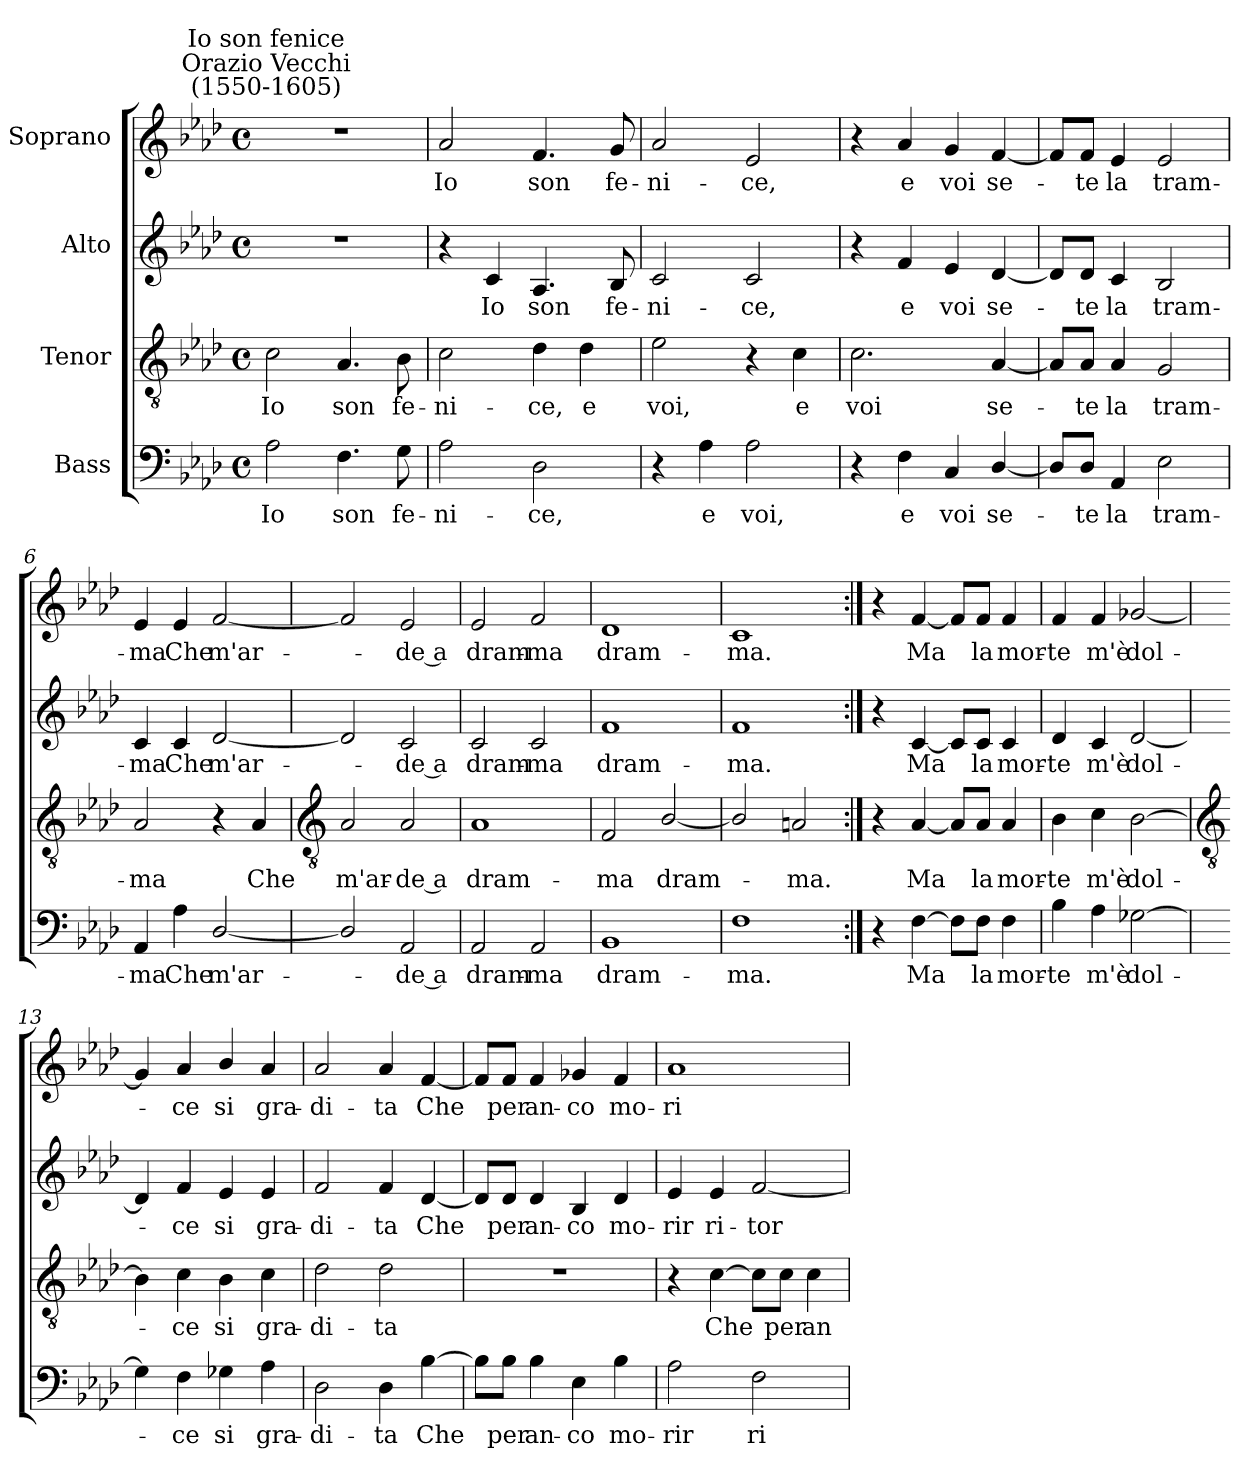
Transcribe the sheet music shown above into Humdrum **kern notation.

**kern	**text	**kern	**text	**kern	**text	**kern	**text
*part4	*part4	*part3	*part3	*part2	*part2	*part1	*part1
*staff4	*staff4	*staff3	*staff3	*staff2	*staff2	*staff1	*staff1
*I"Bass	*	*I"Tenor	*	*I"Alto	*	*I"Soprano	*
*clefF4	*	*clefGv2	*	*clefG2	*	*clefG2	*
*k[b-e-a-d-]	*	*k[b-e-a-d-]	*	*k[b-e-a-d-]	*	*k[b-e-a-d-]	*
*A-:	*	*A-:	*	*A-:	*	*A-:	*
*M4/4	*	*M4/4	*	*M4/4	*	*M4/4	*
*met(c)	*	*met(c)	*	*met(c)	*	*met(c)	*
=1	=1	=1	=1	=1	=1	=1	=1
!	!	!	!	!	!	!LO:TX:a:cj:t=Orazio Vecchi\n(1550-1605)	!
!	!	!	!	!	!	!LO:TX:a:cj:t=Io son fenice	!
!	!LO:LY:b	!	!LO:LY:b	!	!	!	!
2A-	Io	2c	Io	1r	.	1r	.
!	!LO:LY:b	!	!LO:LY:b	!	!	!	!
4.F	son	4.A-	son	.	.	.	.
!	!LO:LY:b	!	!LO:LY:b	!	!	!	!
8G	fe-	8B-	fe-	.	.	.	.
=2	=2	=2	=2	=2	=2	=2	=2
!	!LO:LY:b	!	!LO:LY:b	!	!	!	!LO:LY:b
2A-	-ni-	2c	-ni-	4r	.	2a-	Io
!	!	!	!	!	!LO:LY:b	!	!
.	.	.	.	4c	Io	.	.
!	!LO:LY:b	!	!LO:LY:b	!	!LO:LY:b	!	!LO:LY:b
2D-	-ce,	4d-	-ce,	4.A-	son	4.f	son
!	!	!	!LO:LY:b	!	!	!	!
.	.	4d-	e	.	.	.	.
!	!	!	!	!	!LO:LY:b	!	!LO:LY:b
.	.	.	.	8B-	fe-	8g	fe-
=3	=3	=3	=3	=3	=3	=3	=3
!	!	!	!LO:LY:b	!	!LO:LY:b	!	!LO:LY:b
4r	.	2e-	voi,	2c	-ni-	2a-	-ni-
!	!LO:LY:b	!	!	!	!	!	!
4A-	e	.	.	.	.	.	.
!	!LO:LY:b	!	!	!	!LO:LY:b	!	!LO:LY:b
2A-	voi,	4r	.	2c	-ce,	2e-	-ce,
!	!	!	!LO:LY:b	!	!	!	!
.	.	4c	e	.	.	.	.
=4	=4	=4	=4	=4	=4	=4	=4
!	!	!	!LO:LY:b	!	!	!	!
4r	.	2.c	voi	4r	.	4r	.
!	!LO:LY:b	!	!	!	!LO:LY:b	!	!LO:LY:b
4F	e	.	.	4f	e	4a-	e
!	!LO:LY:b	!	!	!	!LO:LY:b	!	!LO:LY:b
4C	voi	.	.	4e-	voi	4g	voi
!	!LO:LY:b	!	!LO:LY:b	!	!LO:LY:b	!	!LO:LY:b
[4D-/	se-	[4A-	se-	[4d-	se-	[4f	se-
=5	=5	=5	=5	=5	=5	=5	=5
8D-/L]	.	8A-/L]	.	8d-/L]	.	8f/L]	.
!	!LO:LY:b	!	!LO:LY:b	!	!LO:LY:b	!	!LO:LY:b
8D-/J	te	8A-/J	te	8d-/J	te	8f/J	te
!	!LO:LY:b	!	!LO:LY:b	!	!LO:LY:b	!	!LO:LY:b
4AA-	la	4A-	la	4c	la	4e-	la
!	!LO:LY:b	!	!LO:LY:b	!	!LO:LY:b	!	!LO:LY:b
2E-	tram-	2G	tram-	2B-	tram-	2e-	tram-
=6	=6	=6	=6	=6	=6	=6	=6
!	!LO:LY:b	!	!LO:LY:b	!	!LO:LY:b	!	!LO:LY:b
4AA-	-ma	2A-	-ma	4c	-ma	4e-	-ma
!	!LO:LY:b	!	!	!	!LO:LY:b	!	!LO:LY:b
4A-	Che	.	.	4c	Che	4e-	Che
!	!LO:LY:b	!	!	!	!LO:LY:b	!	!LO:LY:b
[2D-/	m'ar-	4r	.	[2d-	m'ar-	[2f	m'ar-
!	!	!	!LO:LY:b	!	!	!	!
.	.	4A-	Che	.	.	.	.
!!LO:LB:g=z
=7	=7	=7	=7	=7	=7	=7	=7
*	*	*clefGv2	*	*	*	*	*
!	!	!	!LO:LY:b	!	!	!	!
2D-/]	.	2A-	m'ar-	2d-]	.	2f]	.
!	!LO:LY:b	!	!LO:LY:b	!	!LO:LY:b	!	!LO:LY:b
2AA-	de a	2A-	-de a	2c	de a	2e-	de a
=8	=8	=8	=8	=8	=8	=8	=8
!	!LO:LY:b	!	!LO:LY:b	!	!LO:LY:b	!	!LO:LY:b
2AA-	dram-	1A-	dram-	2c	dram-	2e-	dram-
!	!LO:LY:b	!	!	!	!LO:LY:b	!	!LO:LY:b
2AA-	-ma	.	.	2c	-ma	2f	-ma
=9	=9	=9	=9	=9	=9	=9	=9
!	!LO:LY:b	!	!LO:LY:b	!	!LO:LY:b	!	!LO:LY:b
1BB-	dram-	2F	-ma	1f	dram-	1d-	dram-
!	!	!	!LO:LY:b	!	!	!	!
.	.	[2B-/	dram-	.	.	.	.
=10	=10	=10	=10	=10	=10	=10	=10
!	!LO:LY:b	!	!	!	!LO:LY:b	!	!LO:LY:b
1F	-ma.	2B-/]	.	1f	-ma.	1c	-ma.
!	!	!	!LO:LY:b	!	!	!	!
.	.	2An	ma.	.	.	.	.
=11:|!	=11:|!	=11:|!	=11:|!	=11:|!	=11:|!	=11:|!	=11:|!
4r	.	4r	.	4r	.	4r	.
!	!LO:LY:b	!	!LO:LY:b	!	!LO:LY:b	!	!LO:LY:b
[4F	Ma	[4A-	Ma	[4c	Ma	[4f	Ma
8F\L]	.	8A-/L]	.	8c/L]	.	8f/L]	.
!	!LO:LY:b	!	!LO:LY:b	!	!LO:LY:b	!	!LO:LY:b
8F\J	la	8A-/J	la	8c/J	la	8f/J	la
!	!LO:LY:b	!	!LO:LY:b	!	!LO:LY:b	!	!LO:LY:b
4F	mor-	4A-	mor-	4c	mor-	4f	mor-
=12	=12	=12	=12	=12	=12	=12	=12
!	!LO:LY:b	!	!LO:LY:b	!	!LO:LY:b	!	!LO:LY:b
4B-	-te	4B-	-te	4d-	-te	4f	-te
!	!LO:LY:b	!	!LO:LY:b	!	!LO:LY:b	!	!LO:LY:b
4A-	m'è	4c	m'è	4c	m'è	4f	m'è
!	!LO:LY:b	!	!LO:LY:b	!	!LO:LY:b	!	!LO:LY:b
[2G-X	dol-	[2B-	dol-	[2d-	dol-	[2g-X	dol-
!!LO:LB:g=z
=13	=13	=13	=13	=13	=13	=13	=13
*	*	*clefGv2	*	*	*	*	*
4G-]	.	4B-]	.	4d-]	.	4g-]	.
!	!LO:LY:b	!	!LO:LY:b	!	!LO:LY:b	!	!LO:LY:b
4F	ce	4c	ce	4f	ce	4a-	ce
!	!LO:LY:b	!	!LO:LY:b	!	!LO:LY:b	!	!LO:LY:b
4G-	si	4B-	si	4e-	si	4b-/	si
!	!LO:LY:b	!	!LO:LY:b	!	!LO:LY:b	!	!LO:LY:b
4A-	gra-	4c	gra-	4e-	gra-	4a-	gra-
=14	=14	=14	=14	=14	=14	=14	=14
!	!LO:LY:b	!	!LO:LY:b	!	!LO:LY:b	!	!LO:LY:b
2D-	-di-	2d-	-di-	2f	-di-	2a-	-di-
!	!LO:LY:b	!	!LO:LY:b	!	!LO:LY:b	!	!LO:LY:b
4D-	-ta	2d-	-ta	4f	-ta	4a-	-ta
!	!LO:LY:b	!	!	!	!LO:LY:b	!	!LO:LY:b
[4B-	Che	.	.	[4d-	Che	[4f	Che
=15	=15	=15	=15	=15	=15	=15	=15
8B-\L]	.	1r	.	8d-/L]	.	8f/L]	.
!	!LO:LY:b	!	!	!	!LO:LY:b	!	!LO:LY:b
8B-\J	per	.	.	8d-/J	per	8f/J	per
!	!LO:LY:b	!	!	!	!LO:LY:b	!	!LO:LY:b
4B-	an-	.	.	4d-	an-	4f	an-
!	!LO:LY:b	!	!	!	!LO:LY:b	!	!LO:LY:b
4E-	-co	.	.	4B-	-co	4g-X	-co
!	!LO:LY:b	!	!	!	!LO:LY:b	!	!LO:LY:b
4B-	mo-	.	.	4d-	mo-	4f	mo-
=16	=16	=16	=16	=16	=16	=16	=16
!	!LO:LY:b	!	!	!	!LO:LY:b	!	!LO:LY:b
2A-	-rir	4r	.	4e-	-rir	1a-	-ri-
!	!	!	!LO:LY:b	!	!LO:LY:b	!	!
.	.	[4c	Che	4e-	ri-	.	.
!	!LO:LY:b	!	!	!	!LO:LY:b	!	!
2F	ri-	8c\L]	.	[2f	-tor-	.	.
!	!	!	!LO:LY:b	!	!	!	!
.	.	8c\J	per	.	.	.	.
!	!	!	!LO:LY:b	!	!	!	!
.	.	4c	an-	.	.	.	.
=	=	=	=	=	=	=	=
*-	*-	*-	*-	*-	*-	*-	*-
